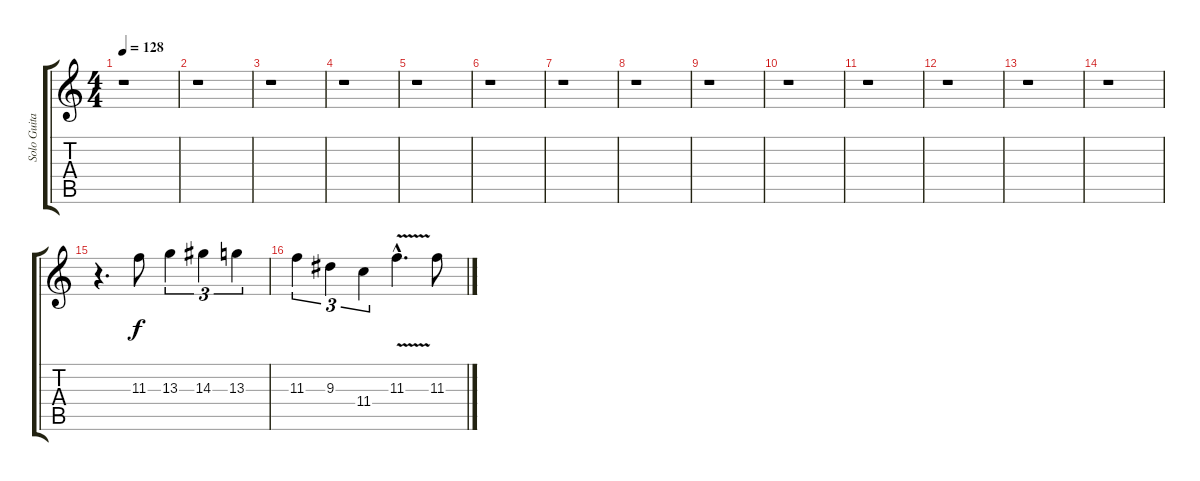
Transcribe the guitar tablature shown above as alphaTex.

\track ("Solo Guitar" "Solo Guita") {instrument overdrivenguitar}
\staff {score tabs}
\tuning (Eb4 Bb3 Gb3 Db3 Ab2 Eb2) {hide}
\ts (4 4)
\tempo 128
\clef g2
\ks c
r.1{dy f} |
r.1 |
r.1 |
r.1 |
r.1 |
r.1 |
r.1 |
r.1 |
r.1 |
r.1 |
r.1 |
r.1 |
r.1 |
r.1 |
r.4{d} 11.3.8 13.3.4{tu (3 2)} 14.3.4{tu (3 2)} 13.3.4{tu (3 2)} |
11.3.4{tu (3 2)} 9.3.4{tu (3 2)} 11.4.4{tu (3 2)} 11.3{v hac}.4{d} 11.3.8
